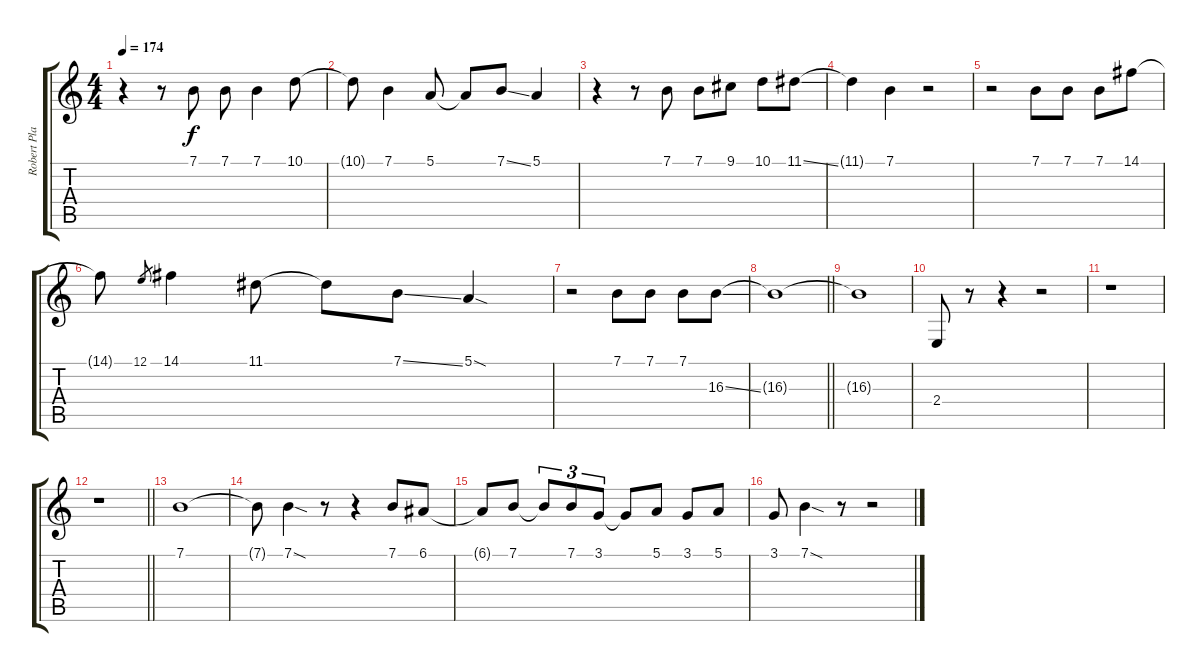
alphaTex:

\track ("Robert Plant - Vocal" "Robert Pla") {instrument flute}
\staff {score tabs}
\tuning (E4 B3 G3 D3 A2 E2) {hide}
\ts (4 4)
\tempo 174
\clef g2
\ks c
r.4{dy f} r.8 7.1.8 7.1.8 7.1.4 10.1.8 |
10.1{t}.8 7.1.4 5.1.8 5.1{t}.8 7.1{ss}.8 5.1.4 |
r.4 r.8 7.1.8 7.1.8 9.1.8 10.1.8 11.1{ss}.8 |
11.1{t}.4 7.1.4 r.2 |
r.2 7.1.8 7.1.8 7.1.8 14.1.8 |
14.1{t}.8 12.1.8{gr} 14.1.4 11.1.8 11.1{t}.8 7.1{ss}.8 5.1{sod}.4 |
r.2 7.1.8 7.1.8 7.1.8 16.3{ss}.8 |
\barLineRight lightlight
16.3{t}.1 |
16.3{t}.1 |
2.4.8 r.8 r.4 r.2 |
r.1 |
\barLineRight lightlight
r.1 |
7.1.1 |
7.1{t}.8 7.1{sod}.4 r.8 r.4 7.1.8 6.1.8 |
6.1{t}.8 7.1.8 7.1{t}.8{tu (3 2)} 7.1.8{tu (3 2)} 3.1.8{tu (3 2)} 3.1{t}.8 5.1.8 3.1.8 5.1.8 |
3.1.8 7.1{sod}.4 r.8 r.2
